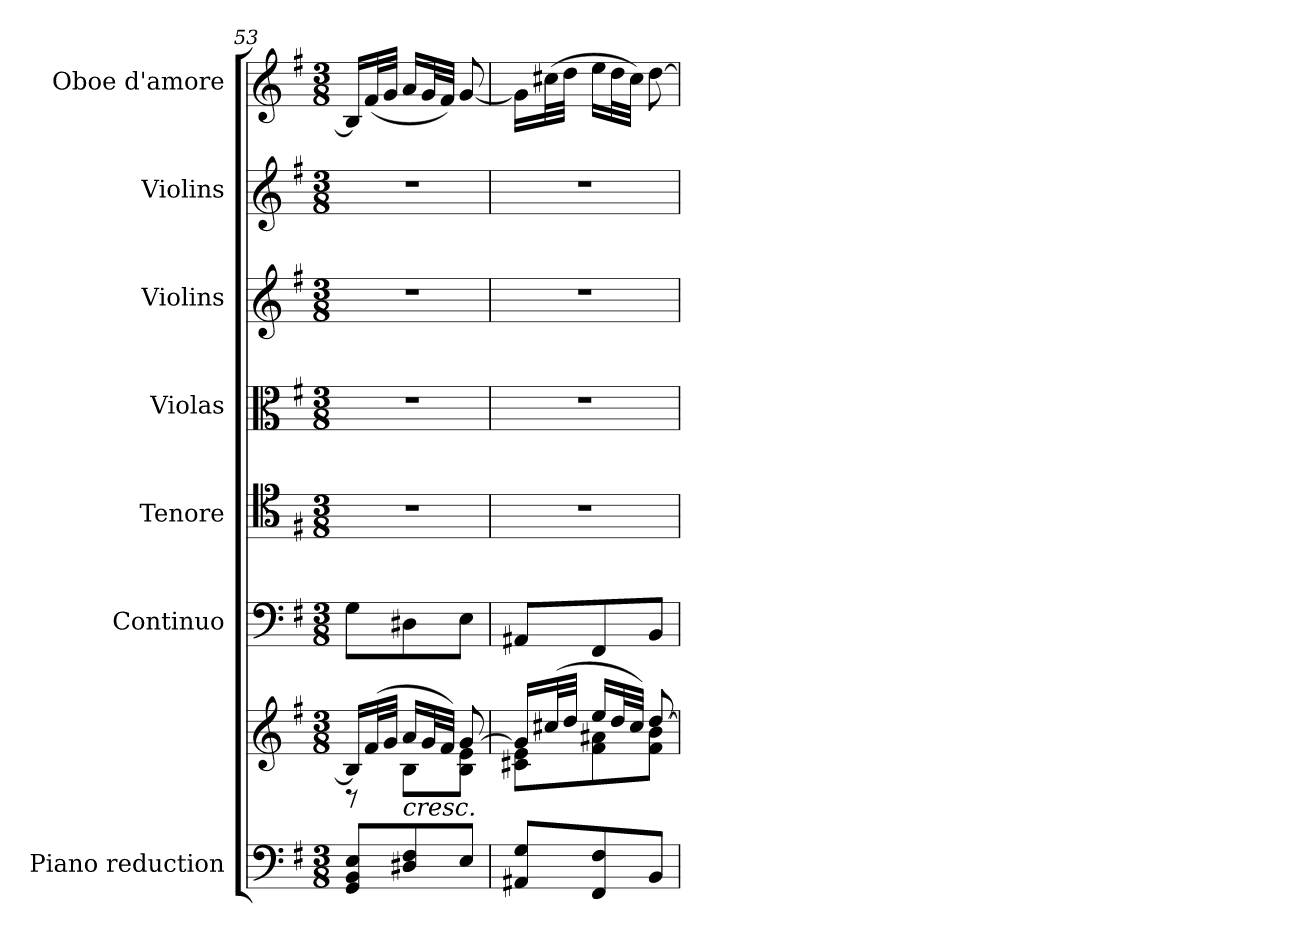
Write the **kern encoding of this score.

**kern	**kern	**kern	**kern	**kern	**kern	**kern	**kern
*part7	*part7	*part6	*part5	*part4	*part3	*part2	*part1
*staff8	*staff7	*staff6	*staff5	*staff4	*staff3	*staff2	*staff1
*I"Piano reduction	*	*I"Continuo	*I"Tenore	*I"Violas	*I"Violins	*I"Violins	*I"Oboe d'amore
*I'Pno	*	*	*	*	*	*	*I'Ob
*clefF4	*clefG2	*clefF4	*clefC4	*clefC3	*clefG2	*clefG2	*clefG2
*k[f#]	*k[f#]	*k[f#]	*k[f#]	*k[f#]	*k[f#]	*k[f#]	*k[f#]
*M3/8	*M3/8	*M3/8	*M3/8	*M3/8	*M3/8	*M3/8	*M3/8
=53	=53	=53	=53	=53	=53	=53	=53
*	*^	*	*	*	*	*	*
8GG/ 8BB/ 8E/L	16B/LL]	8rD	8G\L	4.r	4.r	4.r	4.r	16B/LL]
.	(>32f#/L	.	.	.	.	.	.	(<32f#/L
.	32g/JJJ	.	.	.	.	.	.	32g/JJJ
!	!LO:TX:b:i:t=cresc.	!	!	!	!	!	!	!
8D#X/ 8F#/	16a/LL	8B\L	8D#X\	.	.	.	.	16a/LL
.	32g/L	.	.	.	.	.	.	32g/L
.	32f#/JJJ)	.	.	.	.	.	.	32f#/JJJ)
8E/J	[8g/	8B\ 8e\J	8E\J	.	.	.	.	[8g/
=54	=54	=54	=54	=54	=54	=54	=54	=54
8AA#X/ 8G/L	16g/LL]	8c#X\ 8e\L	8AA#X/L	4.r	4.r	4.r	4.r	16g\LL]
.	(>32cc#X/L	.	.	.	.	.	.	(>32cc#X\L
.	32dd/JJJ	.	.	.	.	.	.	32dd\JJJ
8FF#/ 8F#/	16ee/LL	8f#\ 8a#X\	8FF#/	.	.	.	.	16ee\LL
.	32dd/L	.	.	.	.	.	.	32dd\L
.	32cc#/JJJ)	.	.	.	.	.	.	32cc#\JJJ)
8BB/J	[8dd/	8f#\ 8b\J	8BB/J	.	.	.	.	[8dd\
*	*v	*v	*	*	*	*	*	*
=	=	=	=	=	=	=	=
*-	*-	*-	*-	*-	*-	*-	*-
